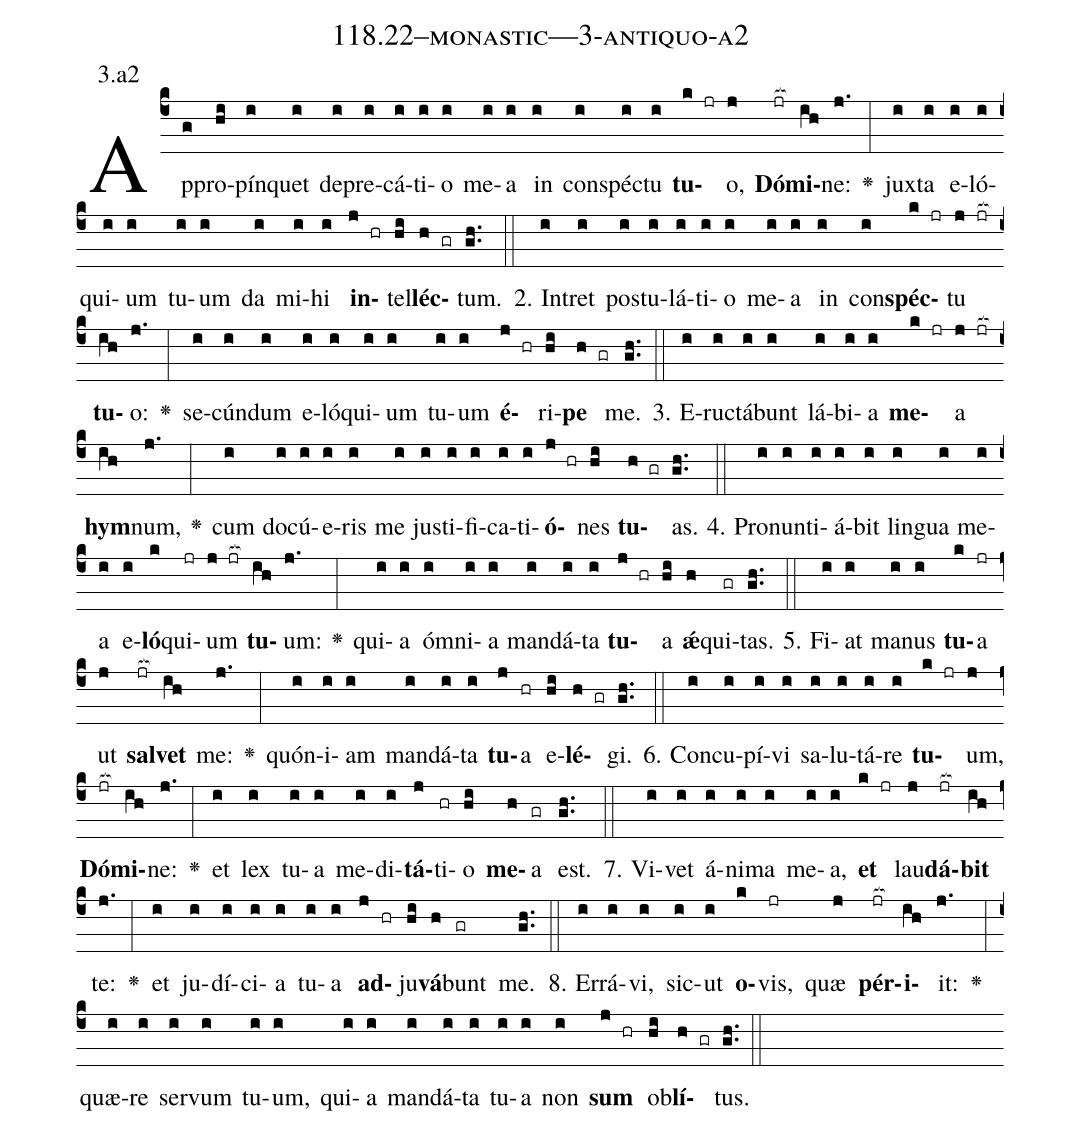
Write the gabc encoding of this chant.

name: 118.22--monastic---3-antiquo-a2;
annotation: 3.a2;
%%
(c4)Ap(g)pro(hi)pín(i)quet(i) de(i)pre(i)cá(i)ti(i)o(i) me(i)a(i) in(i) con(i)spéc(i)tu(i) <b>tu</b>(k jr)o,(j) <b>Dó</b>(jr[ocb:1{])<b>mi</b>(ih[ocb:0}])ne:(j.) <v>\greheightstar</v>(:) jux(i)ta(i) e(i)ló(i)qui(i)um(i) tu(i)um(i) da(i) mi(i)hi(i) <b>in</b>(j hr)tel(hi)<b>léc</b>(h gr)tum.(gh..) (::)
2. In(i)tret(i) pos(i)tu(i)lá(i)ti(i)o(i) me(i)a(i) in(i) con(i)<b>spéc</b>(k jr)tu(j jr[ocb:1{]) <b>tu</b>(ih[ocb:0}])o:(j.) <v>\greheightstar</v>(:) se(i)cún(i)dum(i) e(i)ló(i)qui(i)um(i) tu(i)um(i) <b>é</b>(j hr)ri(hi)<b>pe</b>(h gr) me.(gh..) (::)
3. E(i)ruc(i)tá(i)bunt(i) lá(i)bi(i)a(i) <b>me</b>(k jr)a(j jr[ocb:1{]) <b>hym</b>(ih[ocb:0}])num,(j.) <v>\greheightstar</v>(:) cum(i) do(i)cú(i)e(i)ris(i) me(i) jus(i)ti(i)fi(i)ca(i)ti(i)<b>ó</b>(j hr)nes(hi) <b>tu</b>(h gr)as.(gh..) (::)
4. Pro(i)nun(i)ti(i)á(i)bit(i) lin(i)gua(i) me(i)a(i) e(i)<b>ló</b>(k)qui(jr)um(j jr[ocb:1{]) <b>tu</b>(ih[ocb:0}])um:(j.) <v>\greheightstar</v>(:) qui(i)a(i) óm(i)ni(i)a(i) man(i)dá(i)ta(i) <b>tu</b>(j hr)a(hi) <b>ǽ</b>(h)qui(gr)tas.(gh..) (::)
5. Fi(i)at(i) ma(i)nus(i) <b>tu</b>(k)a(jr) ut(j) <b>sal</b>(jr[ocb:1{])<b>vet</b>(ih[ocb:0}]) me:(j.) <v>\greheightstar</v>(:) quón(i)i(i)am(i) man(i)dá(i)ta(i) <b>tu</b>(j)a(hr) e(hi)<b>lé</b>(h gr)gi.(gh..) (::)
6. Con(i)cu(i)pí(i)vi(i) sa(i)lu(i)tá(i)re(i) <b>tu</b>(k jr)um,(j) <b>Dó</b>(jr[ocb:1{])<b>mi</b>(ih[ocb:0}])ne:(j.) <v>\greheightstar</v>(:) et(i) lex(i) tu(i)a(i) me(i)di(i)<b>tá</b>(j)ti(hr)o(hi) <b>me</b>(h)a(gr) est.(gh..) (::)
7. Vi(i)vet(i) á(i)ni(i)ma(i) me(i)a,(i) <b>et</b>(k jr) lau(j)<b>dá</b>(jr[ocb:1{])<b>bit</b>(ih[ocb:0}]) te:(j.) <v>\greheightstar</v>(:) et(i) ju(i)dí(i)ci(i)a(i) tu(i)a(i) <b>ad</b>(j hr)ju(hi)<b>vá</b>(h)bunt(gr) me.(gh..) (::)
8. Er(i)rá(i)vi,(i) sic(i)ut(i) <b>o</b>(k)vis,(jr) quæ(j) <b>pér</b>(jr[ocb:1{])<b>i</b>(ih[ocb:0}])it:(j.) <v>\greheightstar</v>(:) quæ(i)re(i) ser(i)vum(i) tu(i)um,(i) qui(i)a(i) man(i)dá(i)ta(i) tu(i)a(i) non(i) <b>sum</b>(j hr) ob(hi)<b>lí</b>(h gr)tus.(gh..) (::)
